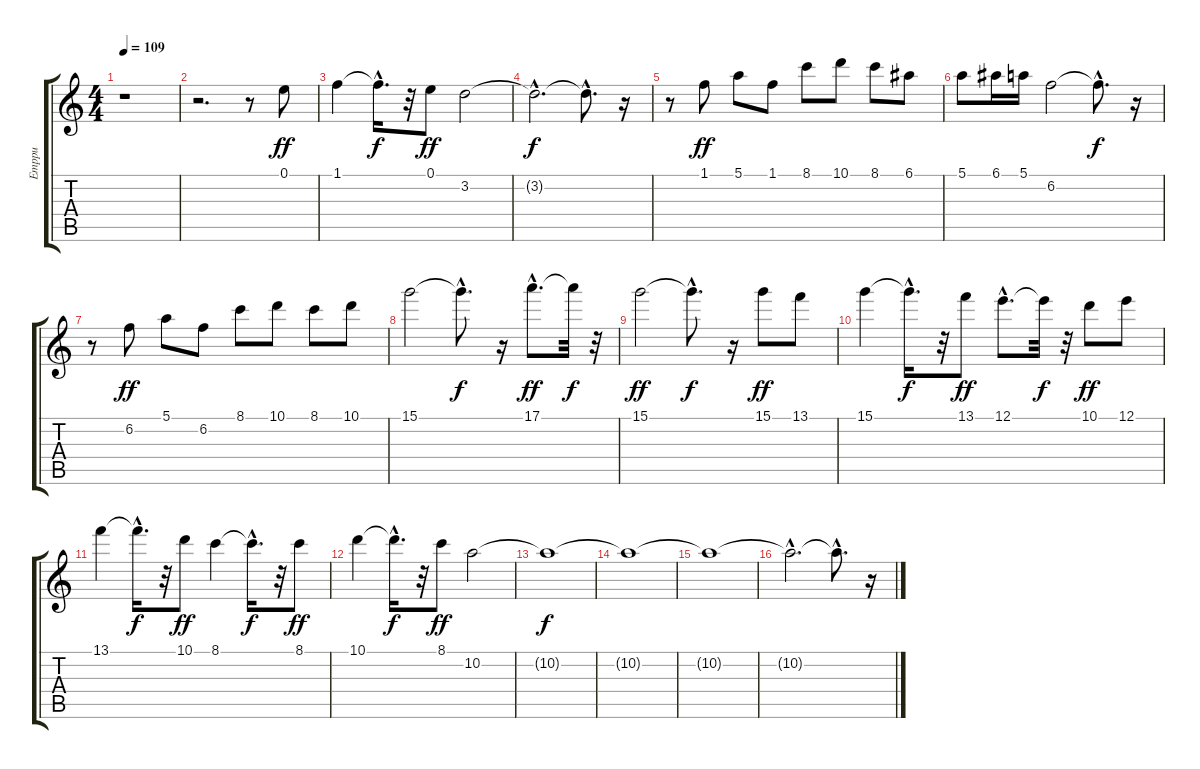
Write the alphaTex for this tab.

\track ("Emppu" "Emppu") {instrument distortionguitar}
\staff {score tabs}
\tuning (E4 B3 G3 D3 A2 E2) {hide}
\ts (4 4)
\tempo 109
\clef g2
\ks c
r.1{dy ff} |
r.2{d} r.8 0.1.8{volume 16} |
1.1.4 1.1{hac t}.16{d dy f} r.32 0.1.8{dy ff} 3.2.2 |
3.2{hac t}.2{d dy f} 3.2{hac t}.8{d} r.16 |
r.8 1.1.8{dy ff} 5.1.8 1.1.8 8.1.8 10.1.8 8.1.8 6.1.8 |
5.1.8 6.1.16 5.1.16 6.2.2 6.2{hac t}.8{d dy f} r.16 |
r.8 6.2.8{dy ff} 5.1.8 6.2.8 8.1.8 10.1.8 8.1.8 10.1.8 |
15.1.2 15.1{hac t}.8{d dy f} r.16 17.1{hac}.8{d dy ff} 17.1{t}.32{dy f} r.32 |
15.1.2{dy ff} 15.1{hac t}.8{d dy f} r.16 15.1.8{dy ff} 13.1.8 |
15.1.4 15.1{hac t}.16{d dy f} r.32 13.1.8{dy ff} 12.1{hac}.8{d} 12.1{t}.32{dy f} r.32 10.1.8{dy ff} 12.1.8 |
13.1.4 13.1{hac t}.16{d dy f} r.32 10.1.8{dy ff} 8.1.4 8.1{hac t}.16{d dy f} r.32 8.1.8{dy ff} |
10.1.4 10.1{hac t}.16{d dy f} r.32 8.1.8{dy ff} 10.2.2 |
10.2{t}.1{dy f} |
10.2{t}.1 |
10.2{t}.1 |
10.2{hac t}.2{d} 10.2{hac t}.8{d} r.16
